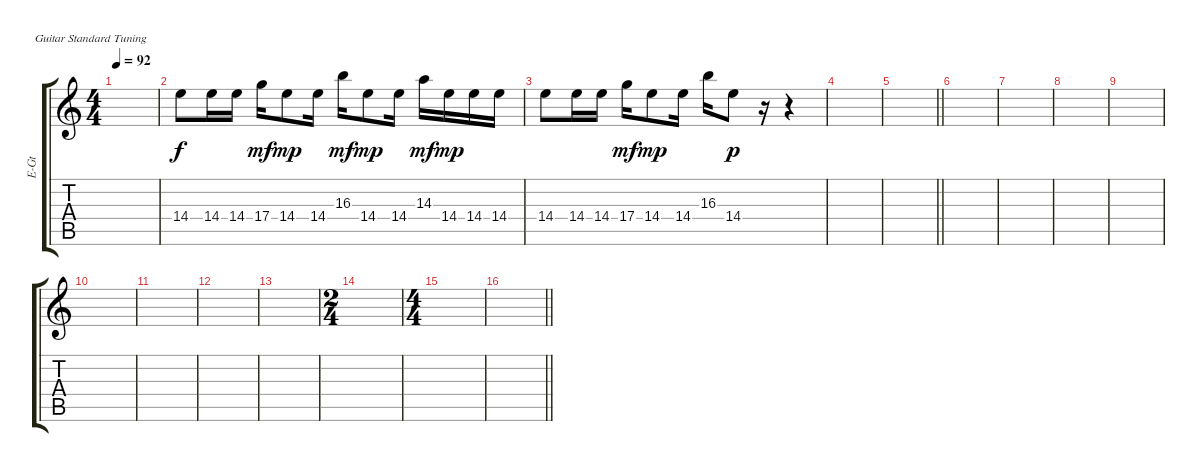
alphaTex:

\track ("Solo harmonising " "E-Gt") {instrument distortionguitar}
\staff {score tabs}
\tuning (E4 B3 G3 D3 A2 E2)
\ts (4 4)
\tempo 92
\clef g2
\ks c
|
14.4.8 14.4.16 14.4.16 17.4.16{dy mf} 14.4.8{dy mp} 14.4.16 16.3.16{dy mf} 14.4.8{dy mp} 14.4.16 14.3.16{dy mf} 14.4.16{dy mp} 14.4.16 14.4.16 |
14.4.8 14.4.16 14.4.16 17.4.16{dy mf} 14.4.8{dy mp} 14.4.16 16.3.16 14.4.8{dy p} r.16 r.4 |
|
\barLineRight lightlight
|
|
|
|
|
|
|
|
|
\ts (2 4)
\beaming (8 2 2)
|
\ts (4 4)
\beaming (8 2 2 2 2)
|
\barLineRight lightlight
